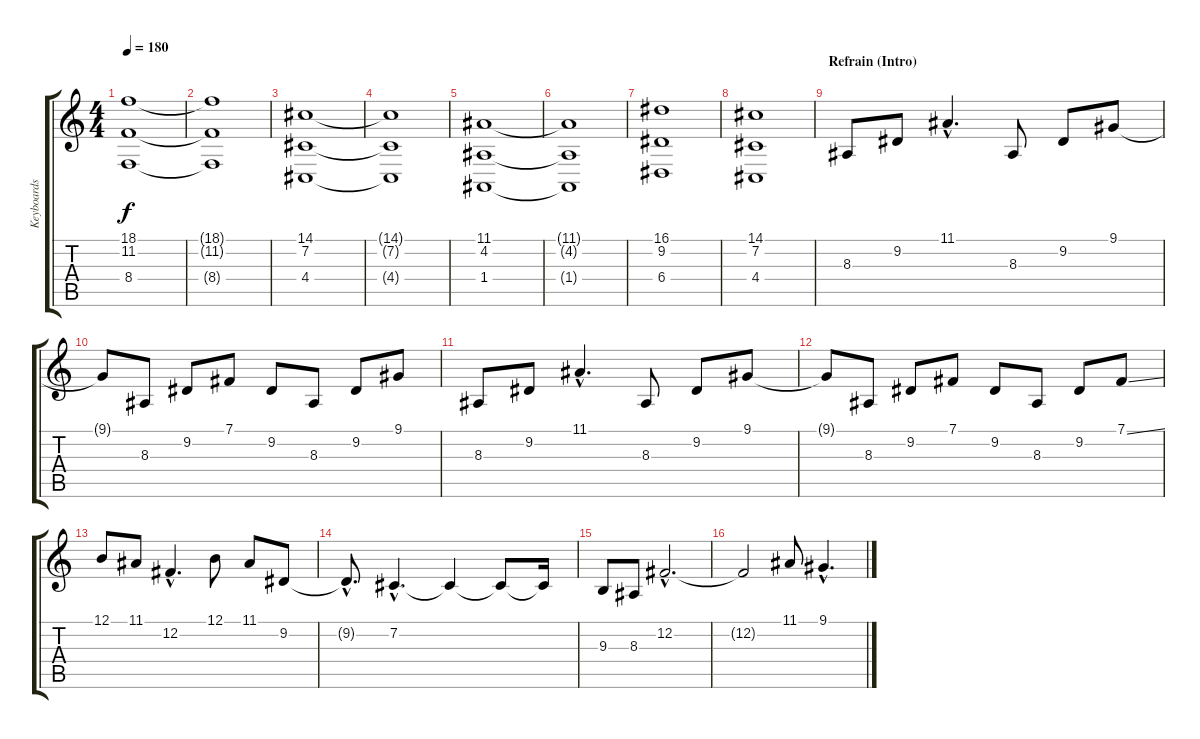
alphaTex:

\track ("Keyboards" "Keyboards") {instrument mutedtrumpet}
\staff {score tabs}
\tuning (B3 Gb3 D3 A2 E2 B1) {hide}
\ts (4 4)
\tempo 180
\clef g2
\ks c
(18.1 11.2 8.4).1{dy f} |
(18.1{t} 11.2{t} 8.4{t}).1 |
(14.1 7.2 4.4).1 |
(14.1{t} 7.2{t} 4.4{t}).1 |
(11.1 4.2 1.4).1 |
(11.1{t} 4.2{t} 1.4{t}).1 |
(16.1 9.2 6.4).1 |
(14.1 7.2 4.4).1 |
\section ("" "Refrain (Intro)")
8.3.8{volume 16 instrument mutedtrumpet} 9.2.8 11.1{hac}.4{d} 8.3.8 9.2.8 9.1.8 |
9.1{t}.8 8.3.8 9.2.8 7.1.8 9.2.8 8.3.8 9.2.8 9.1.8 |
8.3.8 9.2.8 11.1{hac}.4{d} 8.3.8 9.2.8 9.1.8 |
9.1{t}.8 8.3.8 9.2.8 7.1.8 9.2.8 8.3.8 9.2.8 7.1{ss}.8 |
12.1.8 11.1.8 12.2{hac}.4{d} 12.1.8 11.1.8 9.2.8 |
9.2{hac t}.8{d} 7.2{hac}.4{d} 7.2{t}.4 7.2{t}.8 7.2{t}.16 |
9.3.8 8.3.8 12.2{hac}.2{d} |
12.2{t}.2 11.1.8 9.1{hac}.4{d}
